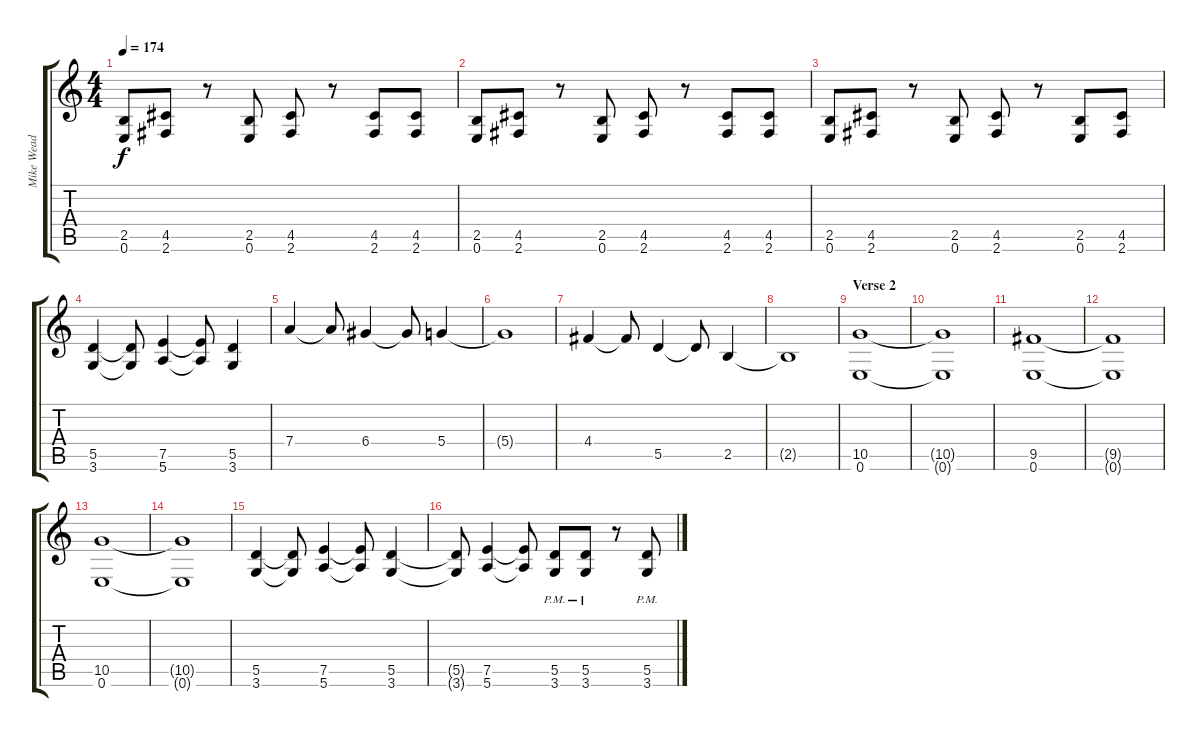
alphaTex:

\track ("Mike Wead" "Mike Wead") {instrument distortionguitar}
\staff {score tabs}
\tuning (E4 B3 G3 D3 A2 E2) {hide}
\ts (4 4)
\tempo 174
\clef g2
\ks c
(2.5 0.6).8{dy f} (4.5 2.6).8 r.8 (2.5 0.6).8 (4.5 2.6).8 r.8 (4.5 2.6).8 (4.5 2.6).8 |
(2.5 0.6).8 (4.5 2.6).8 r.8 (2.5 0.6).8 (4.5 2.6).8 r.8 (4.5 2.6).8 (4.5 2.6).8 |
(2.5 0.6).8 (4.5 2.6).8 r.8 (2.5 0.6).8 (4.5 2.6).8 r.8 (2.5 0.6).8 (4.5 2.6).8 |
(5.5 3.6).4 (5.5{t} 3.6{t}).8 (7.5 5.6).4 (7.5{t} 5.6{t}).8 (5.5 3.6).4 |
7.4.4 7.4{t}.8 6.4.4 6.4{t}.8 5.4.4 |
5.4{t}.1 |
4.4.4 4.4{t}.8 5.5.4 5.5{t}.8 2.5.4 |
2.5{t}.1 |
\section ("" "Verse 2")
(10.5 0.6).1 |
(10.5{t} 0.6{t}).1 |
(9.5 0.6).1 |
(9.5{t} 0.6{t}).1 |
(10.5 0.6).1 |
(10.5{t} 0.6{t}).1 |
(5.5 3.6).4 (5.5{t} 3.6{t}).8 (7.5 5.6).4 (7.5{t} 5.6{t}).8 (5.5 3.6).4 |
(5.5{t} 3.6{t}).8 (7.5 5.6).4 (7.5{t} 5.6{t}).8 (5.5{pm} 3.6{pm}).8 (5.5{pm} 3.6{pm}).8 r.8 (5.5{pm} 3.6{pm}).8
